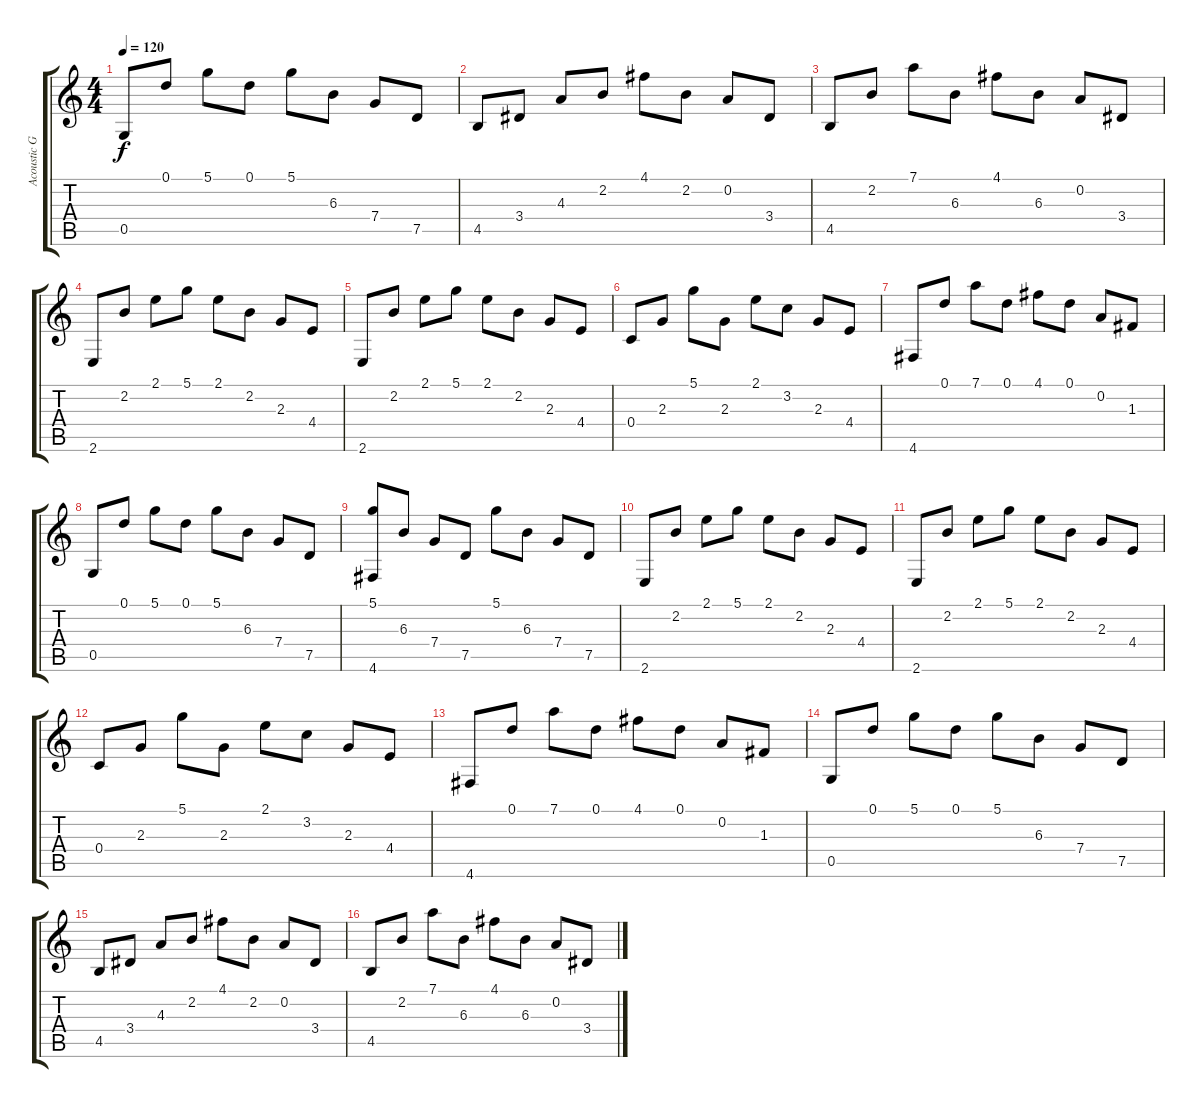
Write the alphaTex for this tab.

\track ("Acoustic Guitar 1" "Acoustic G") {instrument acousticguitarsteel}
\staff {score tabs}
\tuning (D4 A3 F3 C3 G2 D2) {hide}
\ts (4 4)
\tempo 120
\clef g2
\ks c
0.5.8{dy f} 0.1.8 5.1.8 0.1.8 5.1.8 6.3.8 7.4.8 7.5.8 |
4.5.8 3.4.8 4.3.8 2.2.8 4.1.8 2.2.8 0.2.8 3.4.8 |
4.5.8 2.2.8 7.1.8 6.3.8 4.1.8 6.3.8 0.2.8 3.4.8 |
2.6.8 2.2.8 2.1.8 5.1.8 2.1.8 2.2.8 2.3.8 4.4.8 |
2.6.8 2.2.8 2.1.8 5.1.8 2.1.8 2.2.8 2.3.8 4.4.8 |
0.4.8 2.3.8 5.1.8 2.3.8 2.1.8 3.2.8 2.3.8 4.4.8 |
4.6.8 0.1.8 7.1.8 0.1.8 4.1.8 0.1.8 0.2.8 1.3.8 |
0.5.8 0.1.8 5.1.8 0.1.8 5.1.8 6.3.8 7.4.8 7.5.8 |
(5.1 4.6).8 6.3.8 7.4.8 7.5.8 5.1.8 6.3.8 7.4.8 7.5.8 |
2.6.8 2.2.8 2.1.8 5.1.8 2.1.8 2.2.8 2.3.8 4.4.8 |
2.6.8 2.2.8 2.1.8 5.1.8 2.1.8 2.2.8 2.3.8 4.4.8 |
0.4.8 2.3.8 5.1.8 2.3.8 2.1.8 3.2.8 2.3.8 4.4.8 |
4.6.8 0.1.8 7.1.8 0.1.8 4.1.8 0.1.8 0.2.8 1.3.8 |
0.5.8 0.1.8 5.1.8 0.1.8 5.1.8 6.3.8 7.4.8 7.5.8 |
4.5.8 3.4.8 4.3.8 2.2.8 4.1.8 2.2.8 0.2.8 3.4.8 |
4.5.8 2.2.8 7.1.8 6.3.8 4.1.8 6.3.8 0.2.8 3.4.8
